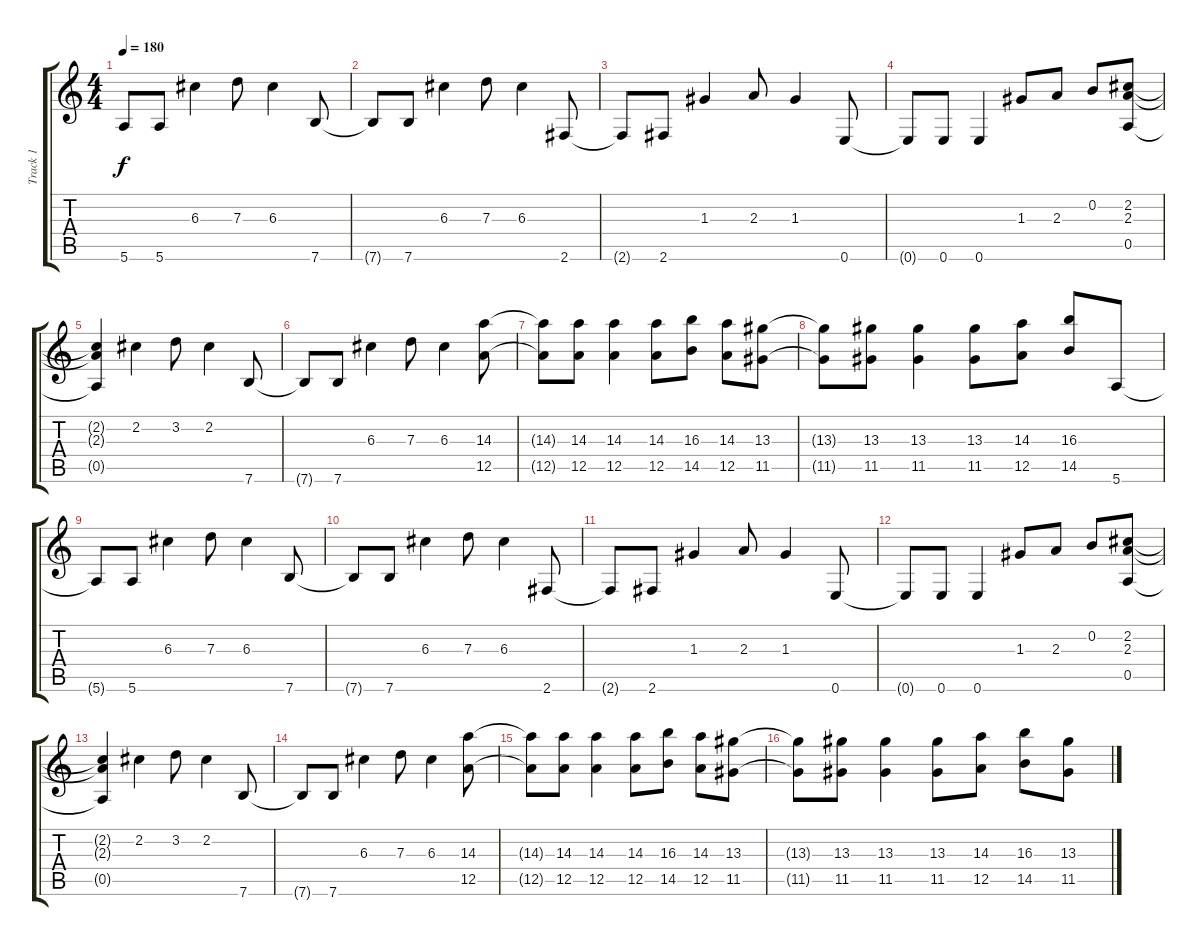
\track ("Track 1" "Track 1") {instrument overdrivenguitar}
\staff {score tabs}
\tuning (E4 B3 G3 D3 A2 E2) {hide}
\ts (4 4)
\tempo 180
\clef g2
\ks c
5.6{t}.8{dy f} 5.6.8 6.3.4 7.3.8 6.3.4 7.6.8 |
7.6{t}.8 7.6.8 6.3.4 7.3.8 6.3.4 2.6.8 |
2.6{t}.8 2.6.8 1.3.4 2.3.8 1.3.4 0.6.8 |
0.6{t}.8 0.6.8 0.6.4 1.3.8 2.3.8 0.2.8 (2.2 2.3 0.5).8 |
(2.2{t} 2.3{t} 0.5{t}).4 2.2.4 3.2.8 2.2.4 7.6.8 |
7.6{t}.8 7.6.8 6.3.4 7.3.8 6.3.4 (14.3 12.5).8 |
(14.3{t} 12.5{t}).8 (14.3 12.5).8 (14.3 12.5).4 (14.3 12.5).8 (16.3 14.5).8 (14.3 12.5).8 (13.3 11.5).8 |
(13.3{t} 11.5{t}).8 (13.3 11.5).8 (13.3 11.5).4 (13.3 11.5).8 (14.3 12.5).8 (16.3 14.5).8 5.6.8 |
5.6{t}.8 5.6.8 6.3.4 7.3.8 6.3.4 7.6.8 |
7.6{t}.8 7.6.8 6.3.4 7.3.8 6.3.4 2.6.8 |
2.6{t}.8 2.6.8 1.3.4 2.3.8 1.3.4 0.6.8 |
0.6{t}.8 0.6.8 0.6.4 1.3.8 2.3.8 0.2.8 (2.2 2.3 0.5).8 |
(2.2{t} 2.3{t} 0.5{t}).4 2.2.4 3.2.8 2.2.4 7.6.8 |
7.6{t}.8 7.6.8 6.3.4 7.3.8 6.3.4 (14.3 12.5).8 |
(14.3{t} 12.5{t}).8 (14.3 12.5).8 (14.3 12.5).4 (14.3 12.5).8 (16.3 14.5).8 (14.3 12.5).8 (13.3 11.5).8 |
(13.3{t} 11.5{t}).8 (13.3 11.5).8 (13.3 11.5).4 (13.3 11.5).8 (14.3 12.5).8 (16.3 14.5).8 (13.3 11.5).8
